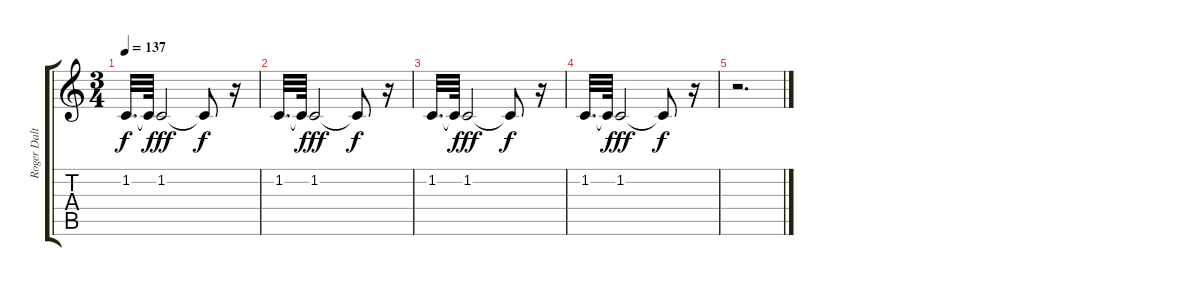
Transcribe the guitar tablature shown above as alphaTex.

\track ("Roger Daltrey" "Roger Dalt") {instrument lead8bassandlead}
\staff {score tabs}
\tuning (E4 B3 G3 D3 A2 E2) {hide}
\ts (3 4)
\tempo 137
\clef g2
\ks c
1.2.32{d dy f} 1.2{t}.64 1.2.2{dy fff} 1.2{t}.8{dy f} r.16 |
1.2.32{d} 1.2{t}.64 1.2.2{dy fff} 1.2{t}.8{dy f} r.16 |
1.2.32{d} 1.2{t}.64 1.2.2{dy fff} 1.2{t}.8{dy f} r.16 |
1.2.32{d} 1.2{t}.64 1.2.2{dy fff} 1.2{t}.8{dy f} r.16 |
r.2{d}
